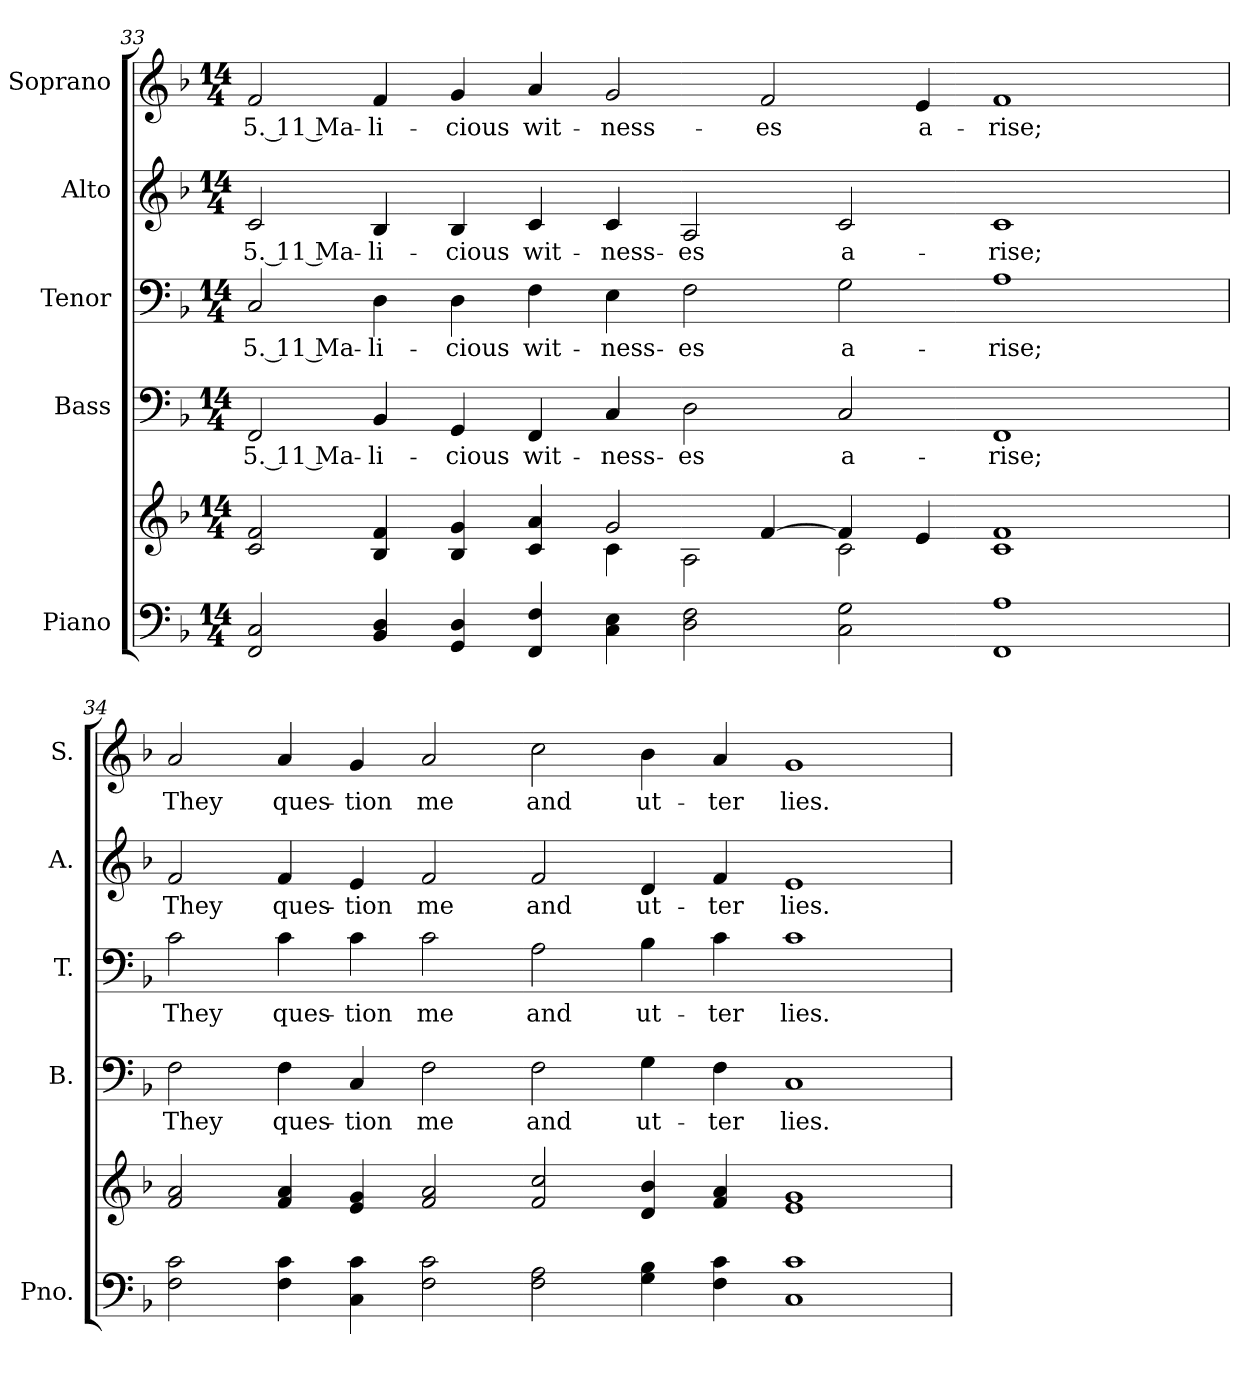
**kern	**kern	**kern	**text	**kern	**text	**kern	**text	**kern	**text
*part5	*part5	*part4	*part4	*part3	*part3	*part2	*part2	*part1	*part1
*staff6	*staff5	*staff4	*staff4	*staff3	*staff3	*staff2	*staff2	*staff1	*staff1
*I"Piano	*	*I"Bass	*	*I"Tenor	*	*I"Alto	*	*I"Soprano	*
*I'Pno.	*	*I'B.	*	*I'T.	*	*I'A.	*	*I'S.	*
!!LO:PB:g=z
*clefF4	*clefG2	*clefF4	*	*clefF4	*	*clefG2	*	*clefG2	*
*k[b-]	*k[b-]	*k[b-]	*	*k[b-]	*	*k[b-]	*	*k[b-]	*
*F:	*F:	*F:	*	*F:	*	*F:	*	*F:	*
*M14/4	*M14/4	*M14/4	*	*M14/4	*	*M14/4	*	*M14/4	*
=33	=33	=33	=33	=33	=33	=33	=33	=33	=33
*	*^	*	*	*	*	*	*	*	*
!	!	!	!	!LO:LY:b:color=#000000	!	!	!	!	!	!
!	!	!	!	!	!	!LO:LY:b:color=#000000	!	!	!	!
!	!	!	!	!	!	!	!	!LO:LY:b:color=#000000	!	!
!	!	!	!	!	!	!	!	!	!	!LO:LY:b:color=#000000
2FFi/ 2Ci	2ci/ 2fi	1ryy	2FFi/	5. 11 Ma-	2Ci/	5. 11 Ma-	2ci/	5. 11 Ma-	2fi/	5. 11 Ma-
!	!	!	!	!LO:LY:b:color=#000000	!	!	!	!	!	!
!	!	!	!	!	!	!LO:LY:b:color=#000000	!	!	!	!
!	!	!	!	!	!	!	!	!LO:LY:b:color=#000000	!	!
!	!	!	!	!	!	!	!	!	!	!LO:LY:b:color=#000000
4BB-i/ 4Di	4B-i/ 4fi	.	4BB-i/	-li-	4Di\	-li-	4B-i/	-li-	4fi/	-li-
!	!	!	!	!LO:LY:b:color=#000000	!	!	!	!	!	!
!	!	!	!	!	!	!LO:LY:b:color=#000000	!	!	!	!
!	!	!	!	!	!	!	!	!LO:LY:b:color=#000000	!	!
!	!	!	!	!	!	!	!	!	!	!LO:LY:b:color=#000000
4GGi/ 4Di	4B-i/ 4gi	.	4GGi/	-cious	4Di\	-cious	4B-i/	-cious	4gi/	-cious
!	!	!	!	!LO:LY:b:color=#000000	!	!	!	!	!	!
!	!	!	!	!	!	!LO:LY:b:color=#000000	!	!	!	!
!	!	!	!	!	!	!	!	!LO:LY:b:color=#000000	!	!
!	!	!	!	!	!	!	!	!	!	!LO:LY:b:color=#000000
4FFi/ 4Fi	4ci/ 4ai	4ryy	4FFi/	wit-	4Fi\	wit-	4ci/	wit-	4ai/	wit-
!	!	!	!	!LO:LY:b:color=#000000	!	!	!	!	!	!
!	!	!	!	!	!	!LO:LY:b:color=#000000	!	!	!	!
!	!	!	!	!	!	!	!	!LO:LY:b:color=#000000	!	!
!	!	!	!	!	!	!	!	!	!	!LO:LY:b:color=#000000
4Ci\ 4Ei	2gi/	4ci\	4Ci/	-ness-	4Ei\	-ness-	4ci/	-ness-	2gi/	-ness-
!	!	!	!	!LO:LY:b:color=#000000	!	!	!	!	!	!
!	!	!	!	!	!	!LO:LY:b:color=#000000	!	!	!	!
!	!	!	!	!	!	!	!	!LO:LY:b:color=#000000	!	!
2Di\ 2Fi	.	2Ai\	2Di\	-es	2Fi\	-es	2Ai/	-es	.	.
!	!	!	!	!	!	!	!	!	!	!LO:LY:b:color=#000000
.	[>4fi/	.	.	.	.	.	.	.	2fi/	-es
!	!	!	!	!LO:LY:b:color=#000000	!	!	!	!	!	!
!	!	!	!	!	!	!LO:LY:b:color=#000000	!	!	!	!
!	!	!	!	!	!	!	!	!LO:LY:b:color=#000000	!	!
2Ci\ 2Gi	4fi/]	2ci\	2Ci/	a-	2Gi\	a-	2ci/	a-	.	.
!	!	!	!	!	!	!	!	!	!	!LO:LY:b:color=#000000
.	4ei/	.	.	.	.	.	.	.	4ei/	a-
!	!	!	!	!LO:LY:b:color=#000000	!	!	!	!	!	!
!	!	!	!	!	!	!LO:LY:b:color=#000000	!	!	!	!
!	!	!	!	!	!	!	!	!LO:LY:b:color=#000000	!	!
!	!	!	!	!	!	!	!	!	!	!LO:LY:b:color=#000000
1FFi 1Ai	1ci 1fi	2ryy	1FFi	-rise;	1Ai	-rise;	1ci	-rise;	1fi	-rise;
.	.	2ryy	.	.	.	.	.	.	.	.
*	*v	*v	*	*	*	*	*	*	*	*
!!LO:PB:g=z
=34	=34	=34	=34	=34	=34	=34	=34	=34	=34
*	*^	*	*	*	*	*	*	*	*
!	!	!	!	!LO:LY:b:color=#000000	!	!	!	!	!	!
*	*v	*v	*	*	*	*	*	*	*	*
*	*^	*	*	*	*	*	*	*	*
!	!	!	!	!	!	!LO:LY:b:color=#000000	!	!	!	!
*	*v	*v	*	*	*	*	*	*	*	*
*	*^	*	*	*	*	*	*	*	*
!	!	!	!	!	!	!	!	!LO:LY:b:color=#000000	!	!
*	*v	*v	*	*	*	*	*	*	*	*
*	*^	*	*	*	*	*	*	*	*
!	!	!	!	!	!	!	!	!	!	!LO:LY:b:color=#000000
*	*v	*v	*	*	*	*	*	*	*	*
2Fi\ 2ci	2fi/ 2ai	2Fi\	They	2ci\	They	2fi/	They	2ai/	They
!	!	!	!LO:LY:b:color=#000000	!	!	!	!	!	!
!	!	!	!	!	!LO:LY:b:color=#000000	!	!	!	!
!	!	!	!	!	!	!	!LO:LY:b:color=#000000	!	!
!	!	!	!	!	!	!	!	!	!LO:LY:b:color=#000000
4Fi\ 4ci	4fi/ 4ai	4Fi\	ques-	4ci\	ques-	4fi/	ques-	4ai/	ques-
!	!	!	!LO:LY:b:color=#000000	!	!	!	!	!	!
!	!	!	!	!	!LO:LY:b:color=#000000	!	!	!	!
!	!	!	!	!	!	!	!LO:LY:b:color=#000000	!	!
!	!	!	!	!	!	!	!	!	!LO:LY:b:color=#000000
4Ci\ 4ci	4ei/ 4gi	4Ci/	-tion	4ci\	-tion	4ei/	-tion	4gi/	-tion
!	!	!	!LO:LY:b:color=#000000	!	!	!	!	!	!
!	!	!	!	!	!LO:LY:b:color=#000000	!	!	!	!
!	!	!	!	!	!	!	!LO:LY:b:color=#000000	!	!
!	!	!	!	!	!	!	!	!	!LO:LY:b:color=#000000
2Fi\ 2ci	2fi/ 2ai	2Fi\	me	2ci\	me	2fi/	me	2ai/	me
!	!	!	!LO:LY:b:color=#000000	!	!	!	!	!	!
!	!	!	!	!	!LO:LY:b:color=#000000	!	!	!	!
!	!	!	!	!	!	!	!LO:LY:b:color=#000000	!	!
!	!	!	!	!	!	!	!	!	!LO:LY:b:color=#000000
2Fi\ 2Ai	2fi/ 2cci	2Fi\	and	2Ai\	and	2fi/	and	2cci\	and
!	!	!	!LO:LY:b:color=#000000	!	!	!	!	!	!
!	!	!	!	!	!LO:LY:b:color=#000000	!	!	!	!
!	!	!	!	!	!	!	!LO:LY:b:color=#000000	!	!
!	!	!	!	!	!	!	!	!	!LO:LY:b:color=#000000
4Gi\ 4B-i	4di/ 4b-i	4Gi\	ut-	4B-i\	ut-	4di/	ut-	4b-i\	ut-
!	!	!	!LO:LY:b:color=#000000	!	!	!	!	!	!
!	!	!	!	!	!LO:LY:b:color=#000000	!	!	!	!
!	!	!	!	!	!	!	!LO:LY:b:color=#000000	!	!
!	!	!	!	!	!	!	!	!	!LO:LY:b:color=#000000
4Fi\ 4ci	4fi/ 4ai	4Fi\	-ter	4ci\	-ter	4fi/	-ter	4ai/	-ter
!	!	!	!LO:LY:b:color=#000000	!	!	!	!	!	!
!	!	!	!	!	!LO:LY:b:color=#000000	!	!	!	!
!	!	!	!	!	!	!	!LO:LY:b:color=#000000	!	!
!	!	!	!	!	!	!	!	!	!LO:LY:b:color=#000000
1Ci 1ci	1ei 1gi	1Ci	lies.	1ci	lies.	1ei	lies.	1gi	lies.
=	=	=	=	=	=	=	=	=	=
*-	*-	*-	*-	*-	*-	*-	*-	*-	*-
